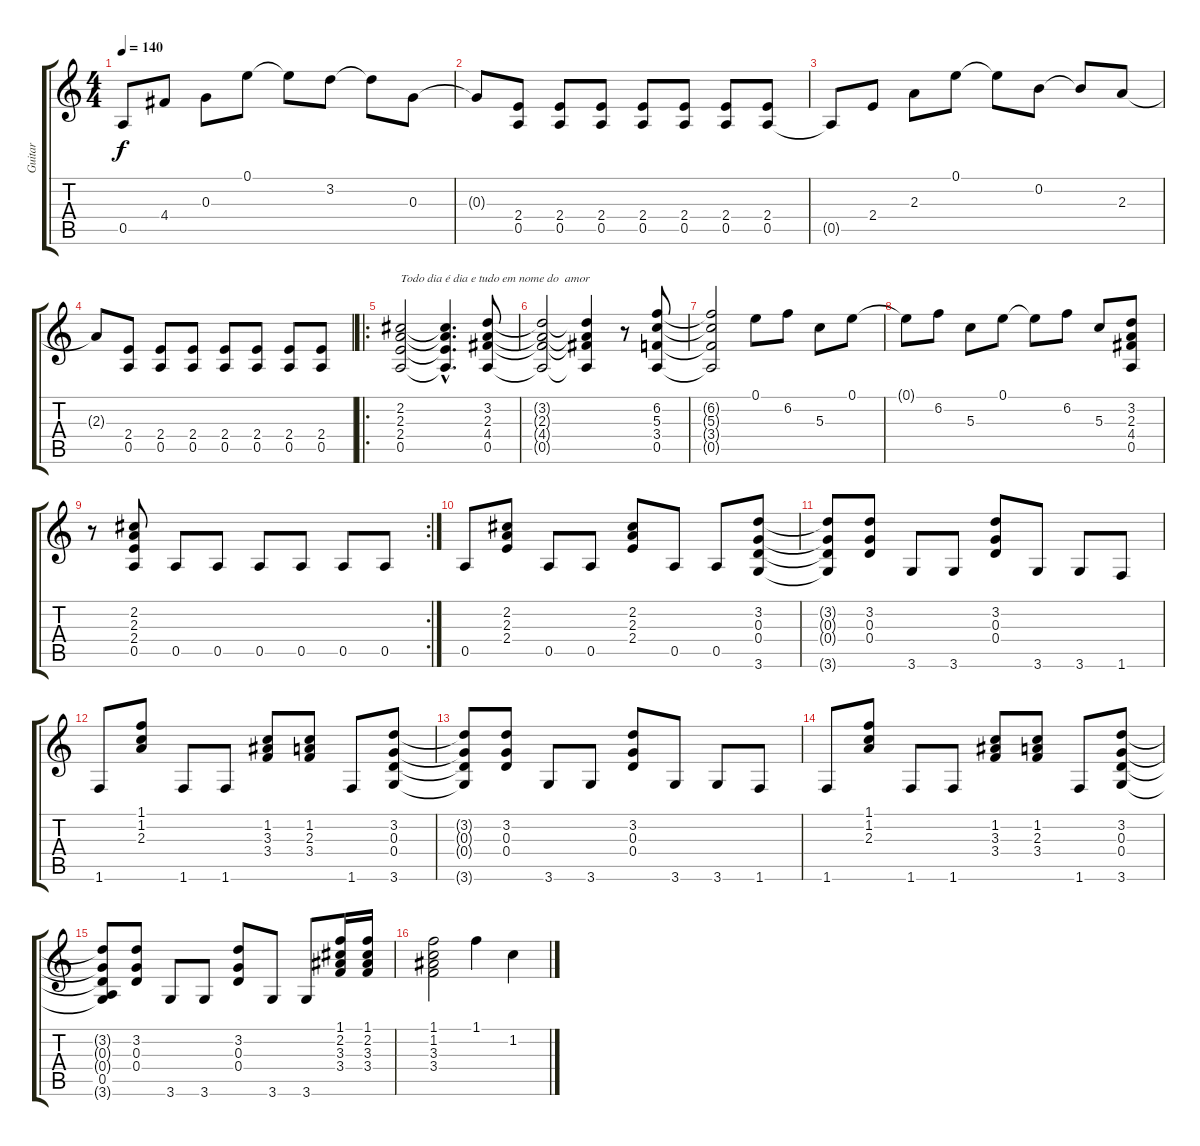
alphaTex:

\track ("Guitar" "Guitar") {instrument distortionguitar}
\staff {score tabs}
\tuning (E4 B3 G3 D3 A2 E2) {hide}
\ts (4 4)
\tempo 140
\clef g2
\ks c
0.5.8{dy f} 4.4.8 0.3.8 0.1.8 0.1{t}.8 3.2.8 3.2{t}.8 0.3.8 |
0.3{t}.8 (2.4 0.5).8 (2.4 0.5).8 (2.4 0.5).8 (2.4 0.5).8 (2.4 0.5).8 (2.4 0.5).8 (2.4 0.5).8 |
0.5{t}.8 2.4.8 2.3.8 0.1.8 0.1{t}.8 0.2.8 0.2{t}.8 2.3.8 |
2.3{t}.8 (2.4 0.5).8 (2.4 0.5).8 (2.4 0.5).8 (2.4 0.5).8 (2.4 0.5).8 (2.4 0.5).8 (2.4 0.5).8 |
\ro
(2.2 2.3 2.4 0.5).2{txt "Todo dia é dia e tudo em nome do  amor"} (2.2{hac t} 2.3{hac t} 2.4{hac t} 0.5{hac t}).4{d} (3.2 2.3 4.4 0.5).8 |
(3.2{t} 2.3{t} 4.4{t} 0.5{t}).2 (3.2{t} 2.3{t} 4.4{t} 0.5{t}).4 r.8 (6.2 5.3 3.4 0.5).8 |
(6.2{t} 5.3{t} 3.4{t} 0.5{t}).2 0.1.8 6.2.8 5.3.8 0.1.8 |
0.1{t}.8 6.2.8 5.3.8 0.1.8 0.1{t}.8 6.2.8 5.3.8 (3.2 2.3 4.4 0.5).8 |
\rc 2
r.8 (2.2 2.3 2.4 0.5).8 0.5.8 0.5.8 0.5.8 0.5.8 0.5.8 0.5.8 |
0.5.8 (2.2 2.3 2.4).8 0.5.8 0.5.8 (2.2 2.3 2.4).8 0.5.8 0.5.8 (3.2 0.3 0.4 3.6).8 |
(3.2{t} 0.3{t} 0.4{t} 3.6{t}).8 (3.2 0.3 0.4).8 3.6.8 3.6.8 (3.2 0.3 0.4).8 3.6.8 3.6.8 1.6.8 |
1.6.8 (1.1 1.2 2.3).8 1.6.8 1.6.8 (1.2 3.3 3.4).8 (1.2 2.3 3.4).8 1.6.8 (3.2 0.3 0.4 3.6).8 |
(3.2{t} 0.3{t} 0.4{t} 3.6{t}).8 (3.2 0.3 0.4).8 3.6.8 3.6.8 (3.2 0.3 0.4).8 3.6.8 3.6.8 1.6.8 |
1.6.8 (1.1 1.2 2.3).8 1.6.8 1.6.8 (1.2 3.3 3.4).8 (1.2 2.3 3.4).8 1.6.8 (3.2 0.3 0.4 3.6).8 |
(3.2{t} 0.3{t} 0.4{t} 0.5 3.6{t}).8 (3.2 0.3 0.4).8 3.6.8 3.6.8 (3.2 0.3 0.4).8 3.6.8 3.6.8 (1.1 2.2 3.3 3.4).16 (1.1 2.2 3.3 3.4).16 |
(1.1 1.2 3.3 3.4).2 1.1.4 1.2.4
